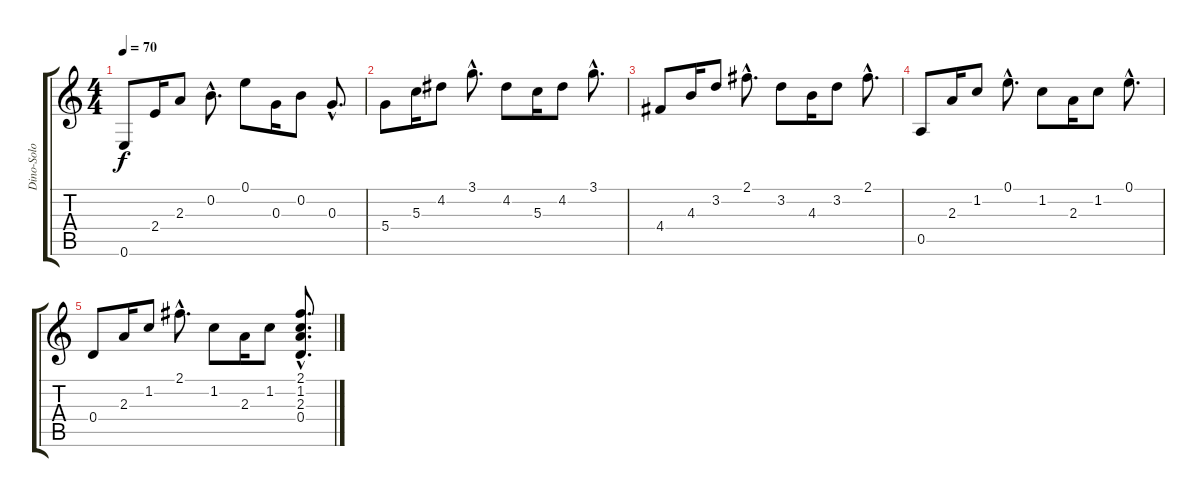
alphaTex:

\track ("Dino-Solo Guitar" "Dino-Solo ") {instrument electricguitarjazz}
\staff {score tabs}
\tuning (E4 B3 G3 D3 A2 E2) {hide}
\ts (4 4)
\tempo 70
\clef g2
\ks c
0.6.8{dy f} 2.4.16 2.3.8 0.2{hac}.8{d} 0.1.8 0.3.16 0.2.8 0.3{hac}.8{d} |
5.4.8 5.3.16 4.2.8 3.1{hac}.8{d} 4.2.8 5.3.16 4.2.8 3.1{hac}.8{d} |
4.4.8 4.3.16 3.2.8 2.1{hac}.8{d} 3.2.8 4.3.16 3.2.8 2.1{hac}.8{d} |
0.5.8 2.3.16 1.2.8 0.1{hac}.8{d} 1.2.8 2.3.16 1.2.8 0.1{hac}.8{d} |
0.4.8 2.3.16 1.2.8 2.1{hac}.8{d} 1.2.8 2.3.16 1.2.8 (2.1{hac} 1.2{hac} 2.3{hac} 0.4{hac}).8{d}
